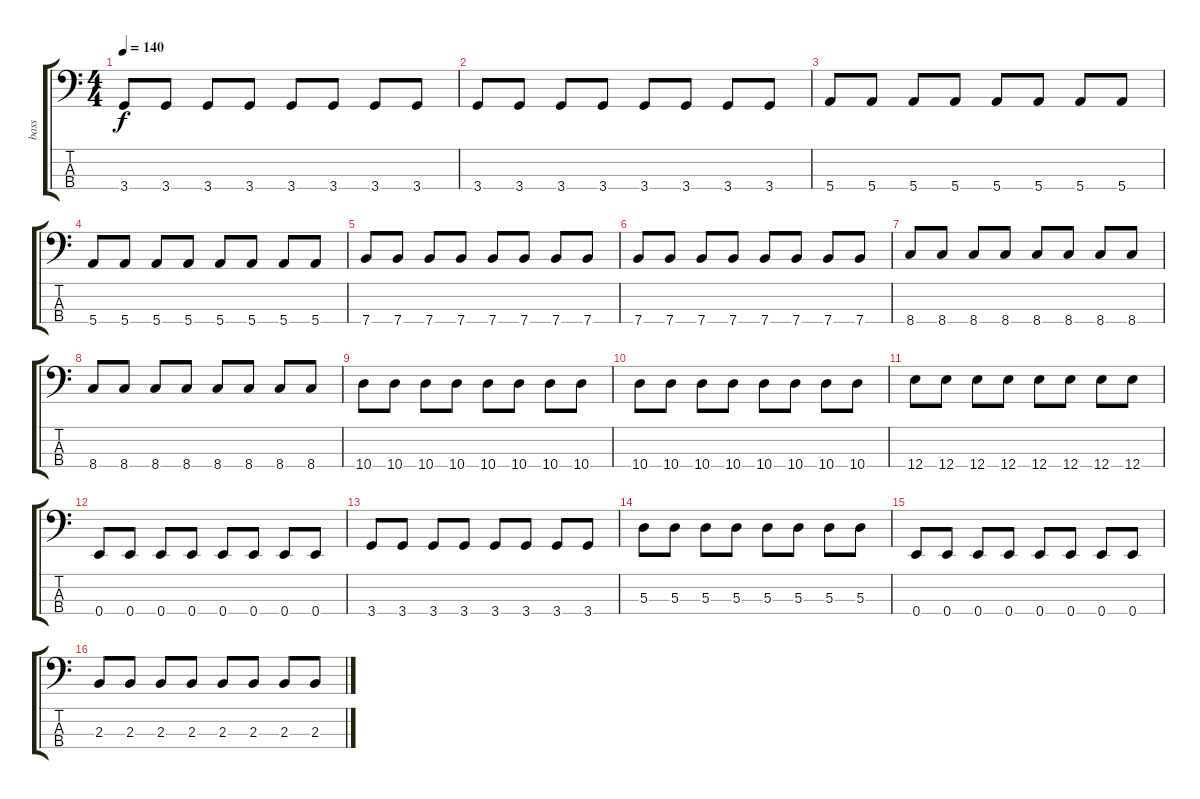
\track ("bass" "bass") {instrument electricbassfinger}
\staff {score tabs}
\tuning (G2 D2 A1 E1) {hide}
\ts (4 4)
\tempo 140
\clef f4
\ks c
3.4.8{dy f} 3.4.8 3.4.8 3.4.8 3.4.8 3.4.8 3.4.8 3.4.8 |
3.4.8 3.4.8 3.4.8 3.4.8 3.4.8 3.4.8 3.4.8 3.4.8 |
5.4.8 5.4.8 5.4.8 5.4.8 5.4.8 5.4.8 5.4.8 5.4.8 |
5.4.8 5.4.8 5.4.8 5.4.8 5.4.8 5.4.8 5.4.8 5.4.8 |
7.4.8 7.4.8 7.4.8 7.4.8 7.4.8 7.4.8 7.4.8 7.4.8 |
7.4.8 7.4.8 7.4.8 7.4.8 7.4.8 7.4.8 7.4.8 7.4.8 |
8.4.8 8.4.8 8.4.8 8.4.8 8.4.8 8.4.8 8.4.8 8.4.8 |
8.4.8 8.4.8 8.4.8 8.4.8 8.4.8 8.4.8 8.4.8 8.4.8 |
10.4.8 10.4.8 10.4.8 10.4.8 10.4.8 10.4.8 10.4.8 10.4.8 |
10.4.8 10.4.8 10.4.8 10.4.8 10.4.8 10.4.8 10.4.8 10.4.8 |
12.4.8 12.4.8 12.4.8 12.4.8 12.4.8 12.4.8 12.4.8 12.4.8 |
0.4.8 0.4.8 0.4.8 0.4.8 0.4.8 0.4.8 0.4.8 0.4.8 |
3.4.8 3.4.8 3.4.8 3.4.8 3.4.8 3.4.8 3.4.8 3.4.8 |
5.3.8 5.3.8 5.3.8 5.3.8 5.3.8 5.3.8 5.3.8 5.3.8 |
0.4.8 0.4.8 0.4.8 0.4.8 0.4.8 0.4.8 0.4.8 0.4.8 |
2.3.8 2.3.8 2.3.8 2.3.8 2.3.8 2.3.8 2.3.8 2.3.8
